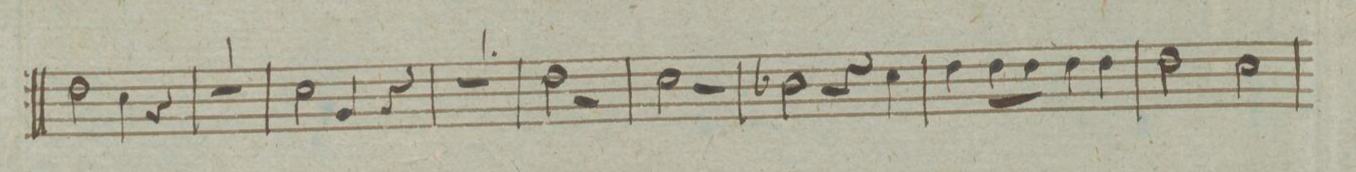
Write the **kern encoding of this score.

**kern	**dynam
*I"Clarino Primo in C.	*
*clefG2	*
*k[]	*
*met(c|)	*
*M2/2	*
2dd\	.
4cc\	.
4r	.
=147	=147
1r	.
=148	=148
2cc\	.
4g/	.
4r	.
=149	=149
1r	.
=150	=150
2dd\	.
2r	.
=151	=151
2cc\	.
2r	.
=152	=152
2b-X\	.
4r	.
4cc\	.
=153	=153
4dd\	.
8dd\L	.
8dd\J	.
4dd\	.
4dd\	.
=154	=154
2dd\	.
2cc\	.
=155	=155
*-	*-
